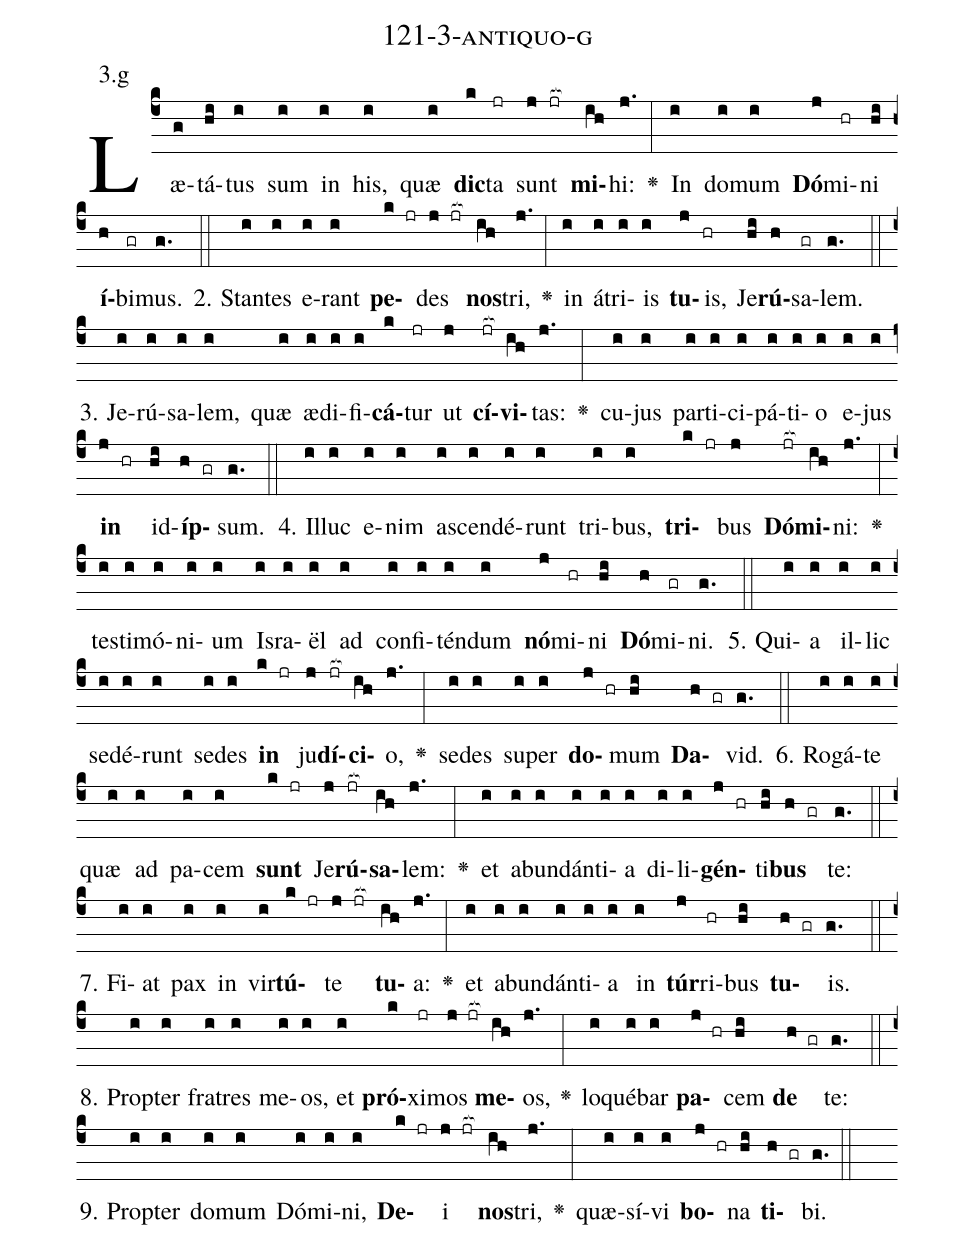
name: 121-3-antiquo-g;
annotation: 3.g;
%%
(c4)Læ(g)tá(hi)tus(i) sum(i) in(i) his,(i) quæ(i) <b>dic</b>(k)ta(jr) sunt(j jr[ocb:1{]) <b>mi</b>(ih[ocb:0}])hi:(j.) <v>\greheightstar</v>(:) In(i) do(i)mum(i) <b>Dó</b>(j)mi(hr)ni(hi) <b>í</b>(h)bi(gr)mus.(g.) (::)
2. Stan(i)tes(i) e(i)rant(i) <b>pe</b>(k jr)des(j jr[ocb:1{]) <b>nos</b>(ih[ocb:0}])tri,(j.) <v>\greheightstar</v>(:) in(i) á(i)tri(i)is(i) <b>tu</b>(j)is,(hr) Je(hi)<b>rú</b>(h)sa(gr)lem.(g.) (::)
3. Je(i)rú(i)sa(i)lem,(i) quæ(i) æ(i)di(i)fi(i)<b>cá</b>(k)tur(jr) ut(j) <b>cí</b>(jr[ocb:1{])<b>vi</b>(ih[ocb:0}])tas:(j.) <v>\greheightstar</v>(:) cu(i)jus(i) par(i)ti(i)ci(i)pá(i)ti(i)o(i) e(i)jus(i) <b>in</b>(j hr) id(hi)<b>íp</b>(h gr)sum.(g.) (::)
4. Il(i)luc(i) e(i)nim(i) a(i)scen(i)dé(i)runt(i) tri(i)bus,(i) <b>tri</b>(k jr)bus(j) <b>Dó</b>(jr[ocb:1{])<b>mi</b>(ih[ocb:0}])ni:(j.) <v>\greheightstar</v>(:) tes(i)ti(i)mó(i)ni(i)um(i) Is(i)ra(i)ël(i) ad(i) con(i)fi(i)tén(i)dum(i) <b>nó</b>(j)mi(hr)ni(hi) <b>Dó</b>(h)mi(gr)ni.(g.) (::)
5. Qui(i)a(i) il(i)lic(i) se(i)dé(i)runt(i) se(i)des(i) <b>in</b>(k jr) ju(j)<b>dí</b>(jr[ocb:1{])<b>ci</b>(ih[ocb:0}])o,(j.) <v>\greheightstar</v>(:) se(i)des(i) su(i)per(i) <b>do</b>(j hr)mum(hi) <b>Da</b>(h gr)vid.(g.) (::)
6. Ro(i)gá(i)te(i) quæ(i) ad(i) pa(i)cem(i) <b>sunt</b>(k jr) Je(j)<b>rú</b>(jr[ocb:1{])<b>sa</b>(ih[ocb:0}])lem:(j.) <v>\greheightstar</v>(:) et(i) ab(i)un(i)dán(i)ti(i)a(i) di(i)li(i)<b>gén</b>(j hr)ti(hi)<b>bus</b>(h gr) te:(g.) (::)
7. Fi(i)at(i) pax(i) in(i) vir(i)<b>tú</b>(k jr)te(j jr[ocb:1{]) <b>tu</b>(ih[ocb:0}])a:(j.) <v>\greheightstar</v>(:) et(i) ab(i)un(i)dán(i)ti(i)a(i) in(i) <b>túr</b>(j)ri(hr)bus(hi) <b>tu</b>(h gr)is.(g.) (::)
8. Prop(i)ter(i) fra(i)tres(i) me(i)os,(i) et(i) <b>pró</b>(k)xi(jr)mos(j jr[ocb:1{]) <b>me</b>(ih[ocb:0}])os,(j.) <v>\greheightstar</v>(:) lo(i)qué(i)bar(i) <b>pa</b>(j hr)cem(hi) <b>de</b>(h gr) te:(g.) (::)
9. Prop(i)ter(i) do(i)mum(i) Dó(i)mi(i)ni,(i) <b>De</b>(k jr)i(j jr[ocb:1{]) <b>nos</b>(ih[ocb:0}])tri,(j.) <v>\greheightstar</v>(:) quæ(i)sí(i)vi(i) <b>bo</b>(j hr)na(hi) <b>ti</b>(h gr)bi.(g.) (::)
